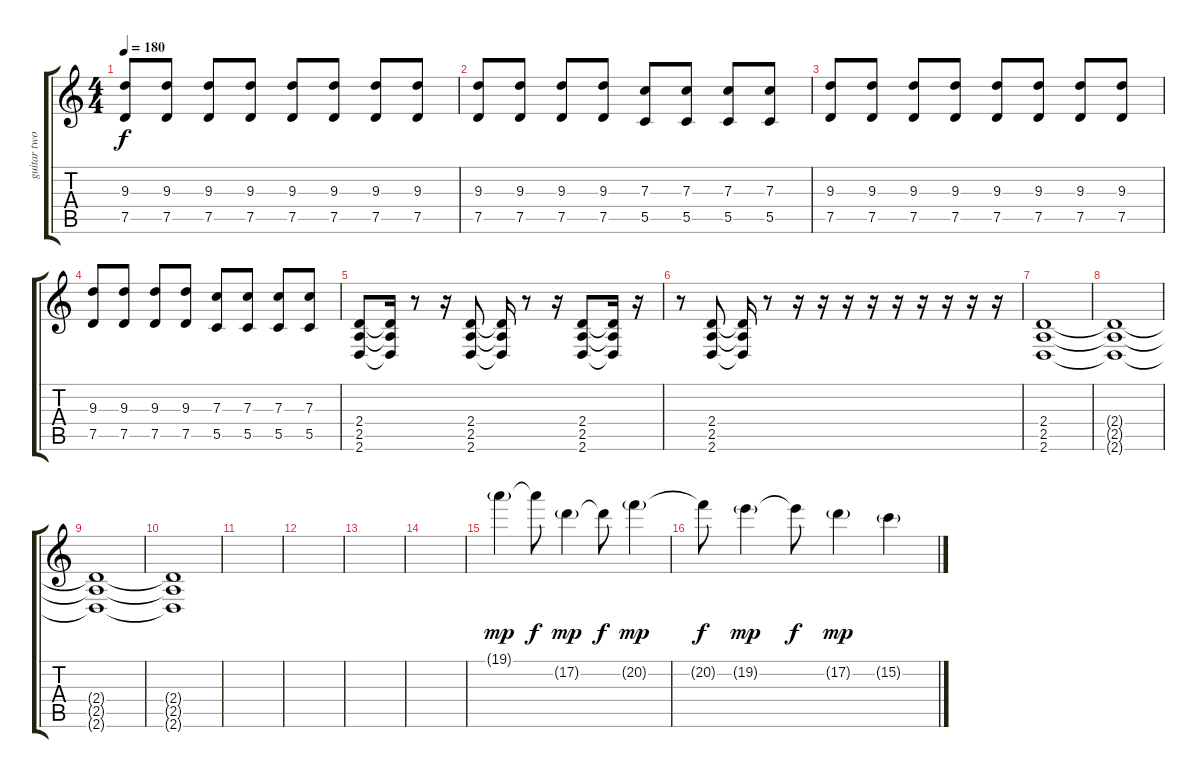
\track ("guitar two" "guitar two") {instrument overdrivenguitar}
\staff {score tabs}
\tuning (D4 A3 F3 C3 G2 C2) {hide}
\ts (4 4)
\tempo 180
\clef g2
\ks c
(9.3 7.5).8{dy f} (9.3 7.5).8 (9.3 7.5).8 (9.3 7.5).8 (9.3 7.5).8 (9.3 7.5).8 (9.3 7.5).8 (9.3 7.5).8 |
(9.3 7.5).8 (9.3 7.5).8 (9.3 7.5).8 (9.3 7.5).8 (7.3 5.5).8 (7.3 5.5).8 (7.3 5.5).8 (7.3 5.5).8 |
(9.3 7.5).8 (9.3 7.5).8 (9.3 7.5).8 (9.3 7.5).8 (9.3 7.5).8 (9.3 7.5).8 (9.3 7.5).8 (9.3 7.5).8 |
(9.3 7.5).8 (9.3 7.5).8 (9.3 7.5).8 (9.3 7.5).8 (7.3 5.5).8 (7.3 5.5).8 (7.3 5.5).8 (7.3 5.5).8 |
(2.4 2.5 2.6).8 (2.4{t} 2.5{t} 2.6{t}).16 r.8 r.16 (2.4 2.5 2.6).8 (2.4{t} 2.5{t} 2.6{t}).16 r.8 r.16 (2.4 2.5 2.6).8 (2.4{t} 2.5{t} 2.6{t}).16 r.16 |
r.8 (2.4 2.5 2.6).8 (2.4{t} 2.5{t} 2.6{t}).16 r.8 r.16 r.16 r.16 r.16 r.16 r.16 r.16 r.16 r.16 |
(2.4 2.5 2.6).1 |
(2.4{t} 2.5{t} 2.6{t}).1 |
(2.4{t} 2.5{t} 2.6{t}).1 |
(2.4{t} 2.5{t} 2.6{t}).1 |
|
|
|
|
19.1{g}.4{dy mp} 19.1{t}.8{dy f} 17.2{g}.4{dy mp} 17.2{t}.8{dy f} 20.2{g}.4{dy mp} |
20.2{t}.8{dy f} 19.2{g}.4{dy mp} 19.2{t}.8{dy f} 17.2{g}.4{dy mp} 15.2{g}.4
